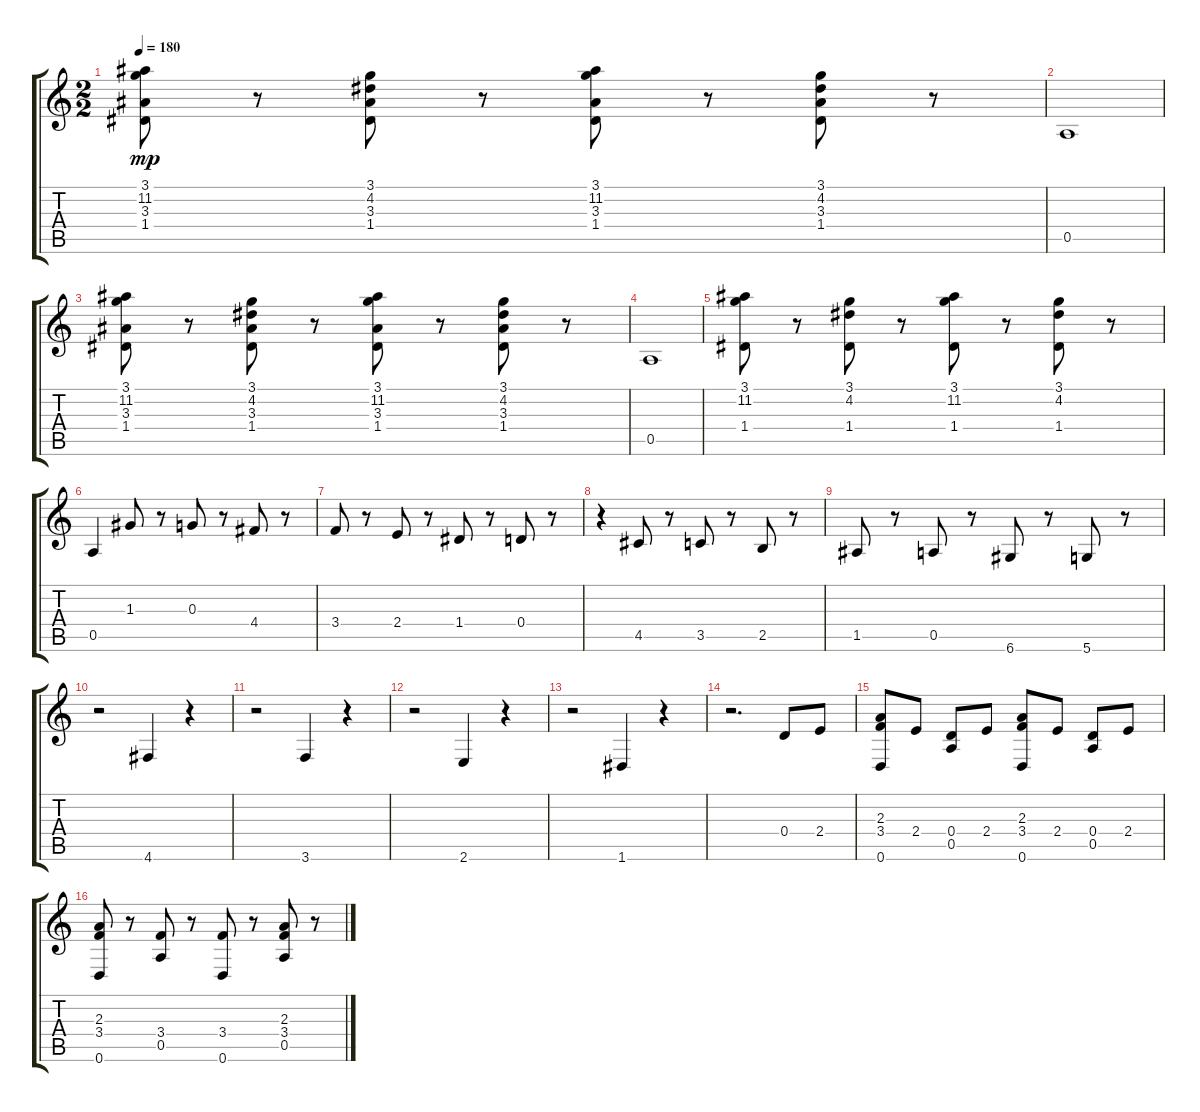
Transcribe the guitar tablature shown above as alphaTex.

\track "" {instrument acousticguitarnylon}
\staff {score tabs}
\tuning (E4 B3 G3 D3 A2 D2) {hide}
\ts (2 2)
\tempo 180
\clef g2
\ks c
(3.1 11.2 3.3 1.4).8{dy mp} r.8 (3.1 4.2 3.3 1.4).8 r.8 (3.1 11.2 3.3 1.4).8 r.8 (3.1 4.2 3.3 1.4).8 r.8 |
0.5.1 |
(3.1 11.2 3.3 1.4).8 r.8 (3.1 4.2 3.3 1.4).8 r.8 (3.1 11.2 3.3 1.4).8 r.8 (3.1 4.2 3.3 1.4).8 r.8 |
0.5.1 |
(3.1 11.2 1.4).8 r.8 (3.1 4.2 1.4).8 r.8 (3.1 11.2 1.4).8 r.8 (3.1 4.2 1.4).8 r.8 |
0.5.4 1.3.8 r.8 0.3.8 r.8 4.4.8 r.8 |
3.4.8 r.8 2.4.8 r.8 1.4.8 r.8 0.4.8 r.8 |
r.4 4.5.8 r.8 3.5.8 r.8 2.5.8 r.8 |
1.5.8 r.8 0.5.8 r.8 6.6.8 r.8 5.6.8 r.8 |
r.2 4.6.4 r.4 |
r.2 3.6.4 r.4 |
r.2 2.6.4 r.4 |
r.2 1.6.4 r.4 |
r.2{d} 0.4.8 2.4.8 |
(2.3 3.4 0.6).8 2.4.8 (0.4 0.5).8 2.4.8 (2.3 3.4 0.6).8 2.4.8 (0.4 0.5).8 2.4.8 |
(2.3 3.4 0.6).8 r.8 (3.4 0.5).8 r.8 (3.4 0.6).8 r.8 (2.3 3.4 0.5).8 r.8
